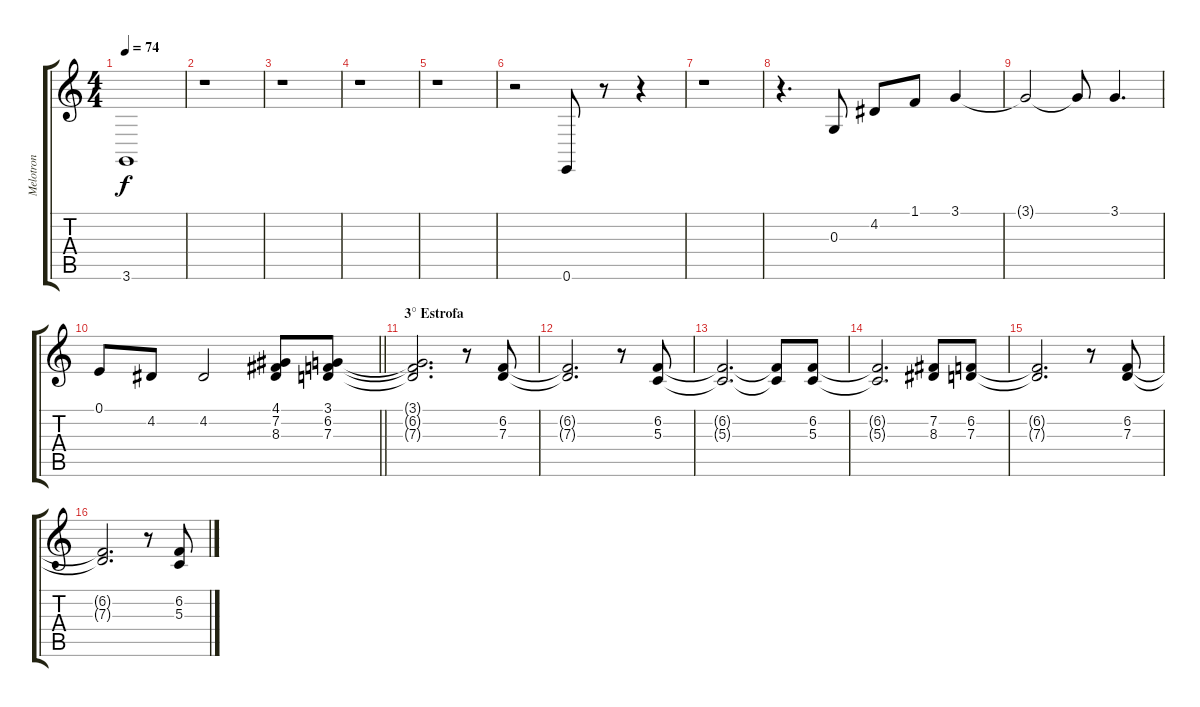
\track ("Melotron" "Melotron") {instrument clavinet}
\staff {score tabs}
\tuning (E4 B3 G3 D3 A2 E2) {hide}
\ts (4 4)
\tempo 74
\clef g2
\ks c
3.6{t}.1{dy f} |
r.1 |
r.1 |
r.1 |
r.1 |
r.2 0.6.8 r.8 r.4 |
r.1 |
r.4{d} 0.3.8 4.2.8 1.1.8 3.1.4 |
3.1{t}.2 3.1{t}.8 3.1.4{d} |
\barLineRight lightlight
0.1.8 4.2.8 4.2.2 (4.1 7.2 8.3).8 (3.1 6.2 7.3).8 |
\section ("" "3° Estrofa")
(3.1{t} 6.2{t} 7.3{t}).2{d} r.8 (6.2 7.3).8 |
(6.2{t} 7.3{t}).2{d} r.8 (6.2 5.3).8 |
(6.2{t} 5.3{t}).2{d} (6.2{t} 5.3{t}).8 (6.2 5.3).8 |
(6.2{t} 5.3{t}).2{d} (7.2 8.3).8 (6.2 7.3).8 |
(6.2{t} 7.3{t}).2{d} r.8 (6.2 7.3).8 |
(6.2{t} 7.3{t}).2{d} r.8 (6.2 5.3).8
